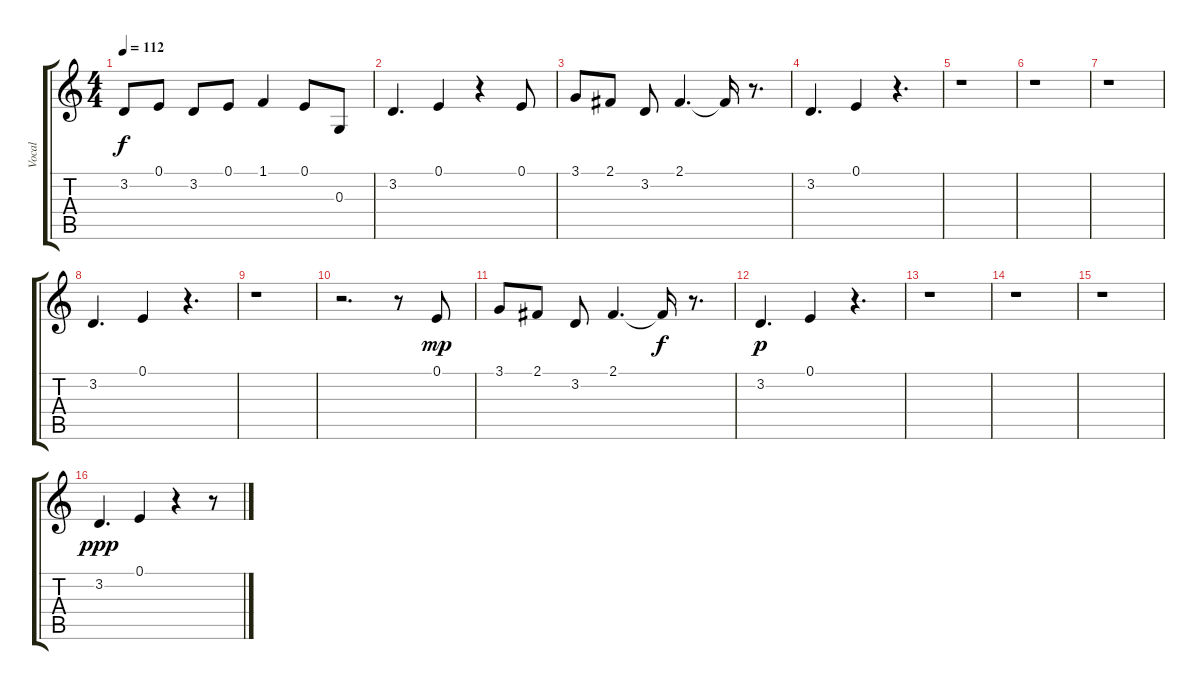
\track ("Vocal" "Vocal") {instrument lead2sawtooth}
\staff {score tabs}
\tuning (E4 B3 G3 D3 A2 E2) {hide}
\ts (4 4)
\tempo 112
\clef g2
\ks c
3.2.8{dy f} 0.1.8 3.2.8 0.1.8 1.1.4 0.1.8 0.3.8 |
3.2.4{d} 0.1.4 r.4 0.1.8 |
3.1.8 2.1.8 3.2.8 2.1.4{d} 2.1{t}.16 r.8{d} |
3.2.4{d} 0.1.4 r.4{d} |
r.1 |
r.1 |
r.1 |
3.2.4{d} 0.1.4 r.4{d} |
r.1 |
r.2{d} r.8 0.1.8{dy mp} |
3.1.8 2.1.8 3.2.8 2.1.4{d} 2.1{t}.16{dy f} r.8{d} |
3.2.4{d dy p} 0.1.4 r.4{d} |
r.1 |
r.1 |
r.1 |
3.2.4{d dy ppp} 0.1.4 r.4 r.8
